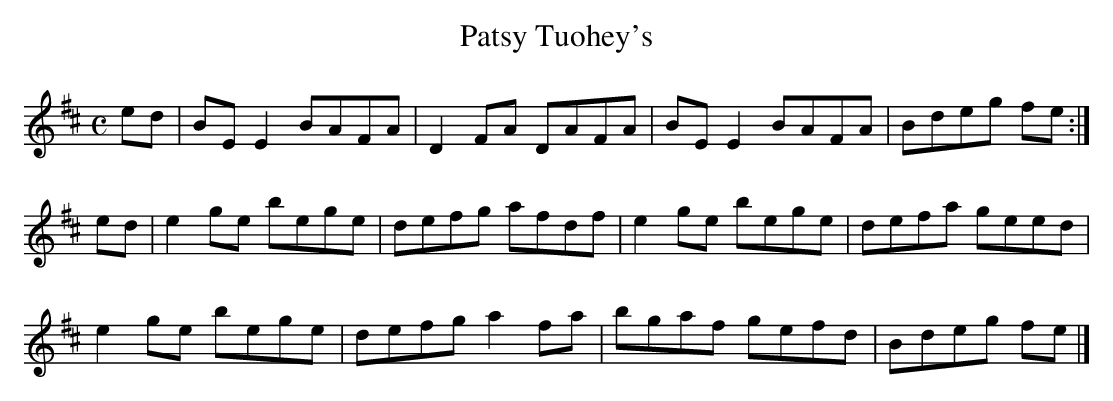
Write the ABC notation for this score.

X:1
T:Tuohey's, Patsy
M:C
L:1/8
K:E Dorian
ed|BEE2 BAFA|D2FA DAFA|BEE2 BAFA|Bdeg fe:|!
ed|e2ge bege|defg afdf|e2ge bege|defa geed|!
e2ge bege|defg a2fa|bgaf gefd|Bdeg fe|]!
